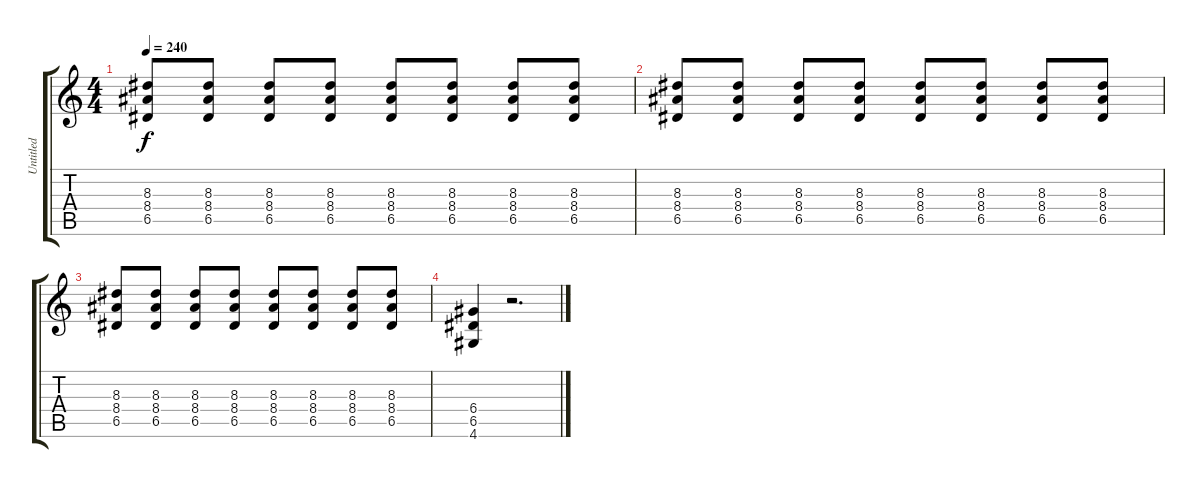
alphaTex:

\track ("Untitled" "Untitled") {instrument distortionguitar}
\staff {score tabs}
\tuning (E4 B3 G3 D3 A2 E2) {hide}
\ts (4 4)
\tempo 240
\clef g2
\ks c
(8.3 8.4 6.5).8{dy f} (8.3 8.4 6.5).8 (8.3 8.4 6.5).8 (8.3 8.4 6.5).8 (8.3 8.4 6.5).8 (8.3 8.4 6.5).8 (8.3 8.4 6.5).8 (8.3 8.4 6.5).8 |
(8.3 8.4 6.5).8 (8.3 8.4 6.5).8 (8.3 8.4 6.5).8 (8.3 8.4 6.5).8 (8.3 8.4 6.5).8 (8.3 8.4 6.5).8 (8.3 8.4 6.5).8 (8.3 8.4 6.5).8 |
(8.3 8.4 6.5).8 (8.3 8.4 6.5).8 (8.3 8.4 6.5).8 (8.3 8.4 6.5).8 (8.3 8.4 6.5).8 (8.3 8.4 6.5).8 (8.3 8.4 6.5).8 (8.3 8.4 6.5).8 |
(6.4 6.5 4.6).4 r.2{d}
